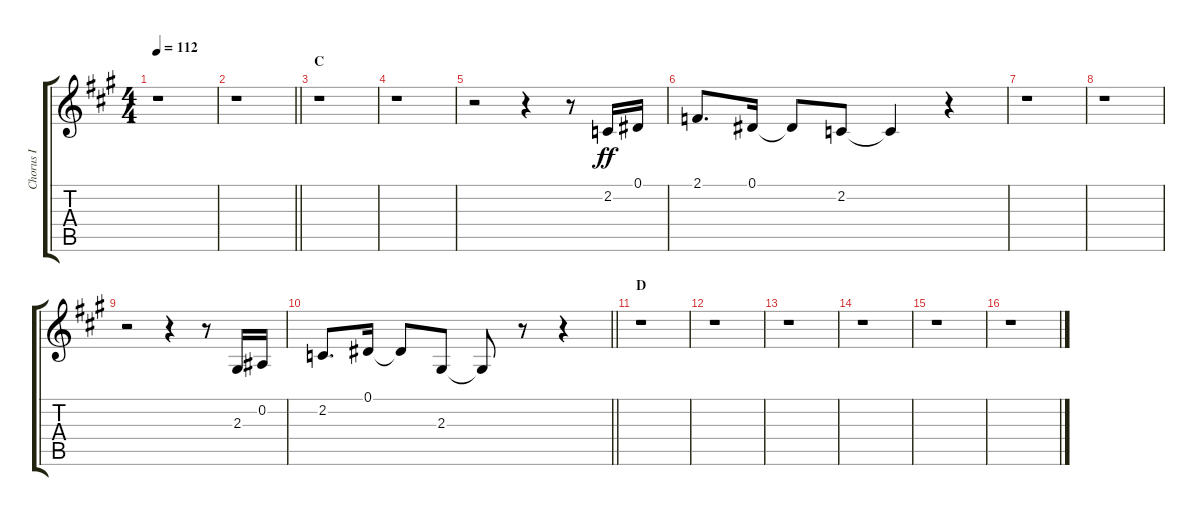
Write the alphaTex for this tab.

\track ("Chorus I" "Chorus I") {instrument voiceoohs}
\staff {score tabs}
\tuning (Eb4 Bb3 Gb3 Db3 Ab2 Eb2) {hide}
\ts (4 4)
\tempo 112
\clef g2
\ks a
r.1{dy ff} |
\barLineRight lightlight
r.1 |
\section ("" "C")
r.1 |
r.1 |
r.2 r.4 r.8 2.2.16 0.1.16 |
2.1.8{d} 0.1.16 0.1{t}.8 2.2.8 2.2{t}.4 r.4 |
r.1 |
r.1 |
r.2 r.4 r.8 2.3.16 0.2.16 |
\barLineRight lightlight
2.2.8{d} 0.1.16 0.1{t}.8 2.3.8 2.3{t}.8 r.8 r.4 |
\section ("" "D")
r.1 |
r.1 |
r.1 |
r.1 |
r.1 |
r.1
